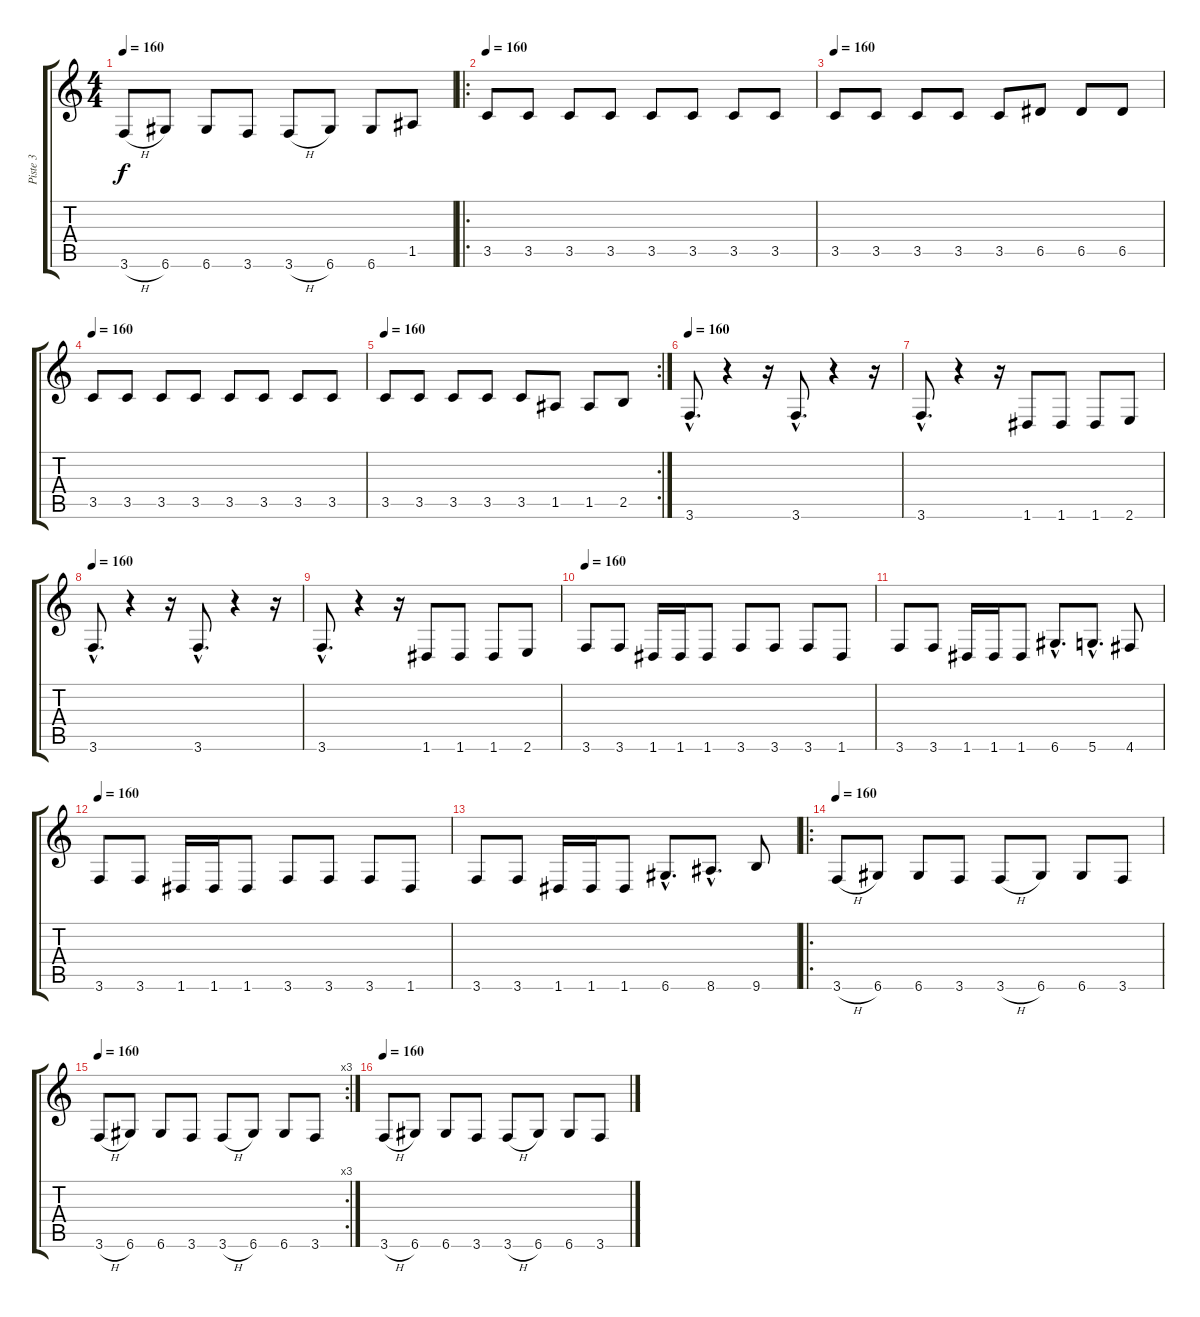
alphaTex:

\track ("Piste 3" "Piste 3") {instrument electricbassfinger}
\staff {score tabs}
\tuning (E4 B3 G3 D3 A2 D2) {hide}
\ts (4 4)
\tempo 160
\clef g2
\ks c
3.6{h}.8{dy f} 6.6.8 6.6.8 3.6.8 3.6{h}.8 6.6.8 6.6.8 1.5.8 |
\ro
\tempo 160
3.5.8 3.5.8 3.5.8 3.5.8 3.5.8 3.5.8 3.5.8 3.5.8 |
\tempo 160
3.5.8 3.5.8 3.5.8 3.5.8 3.5.8 6.5.8 6.5.8 6.5.8 |
\tempo 160
3.5.8 3.5.8 3.5.8 3.5.8 3.5.8 3.5.8 3.5.8 3.5.8 |
\rc 2
\tempo 160
3.5.8 3.5.8 3.5.8 3.5.8 3.5.8 1.5.8 1.5.8 2.5.8 |
\tempo 160
3.6{hac}.8{d} r.4 r.16 3.6{hac}.8{d} r.4 r.16 |
3.6{hac}.8{d} r.4 r.16 1.6.8 1.6.8 1.6.8 2.6.8 |
\tempo 160
3.6{hac}.8{d} r.4 r.16 3.6{hac}.8{d} r.4 r.16 |
3.6{hac}.8{d} r.4 r.16 1.6.8 1.6.8 1.6.8 2.6.8 |
\tempo 160
3.6.8 3.6.8 1.6.16 1.6.16 1.6.8 3.6.8 3.6.8 3.6.8 1.6.8 |
3.6.8 3.6.8 1.6.16 1.6.16 1.6.8 6.6{hac}.8{d} 5.6{hac}.8{d} 4.6.8 |
\tempo 160
3.6.8 3.6.8 1.6.16 1.6.16 1.6.8 3.6.8 3.6.8 3.6.8 1.6.8 |
3.6.8 3.6.8 1.6.16 1.6.16 1.6.8 6.6{hac}.8{d} 8.6{hac}.8{d} 9.6.8 |
\ro
\tempo 160
3.6{h}.8 6.6.8 6.6.8 3.6.8 3.6{h}.8 6.6.8 6.6.8 3.6.8 |
\rc 3
\tempo 160
3.6{h}.8 6.6.8 6.6.8 3.6.8 3.6{h}.8 6.6.8 6.6.8 3.6.8 |
\tempo 160
3.6{h}.8 6.6.8 6.6.8 3.6.8 3.6{h}.8 6.6.8 6.6.8 3.6.8
